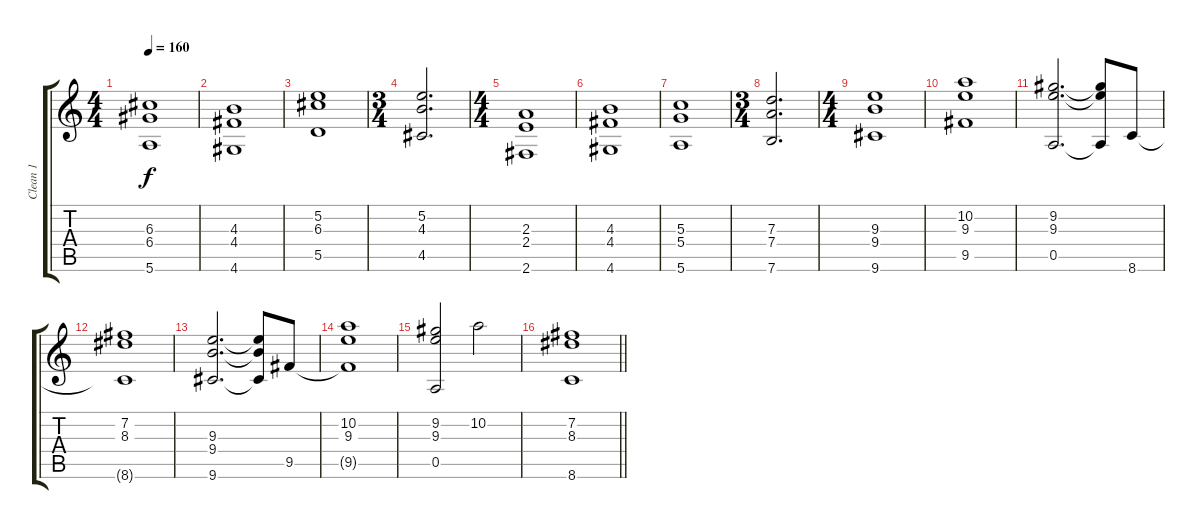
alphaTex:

\track ("Clean 1" "Clean 1") {instrument electricguitarclean}
\staff {score tabs}
\tuning (E4 B3 G3 D3 A2 E2) {hide}
\ts (4 4)
\tempo 160
\clef g2
\ks c
(6.3 6.4 5.6).1{dy f} |
(4.3 4.4 4.6).1 |
(5.2 6.3 5.5).1 |
\ts (3 4)
(5.2 4.3 4.5).2{d} |
\ts (4 4)
(2.3 2.4 2.6).1 |
(4.3 4.4 4.6).1 |
(5.3 5.4 5.6).1 |
\ts (3 4)
(7.3 7.4 7.6).2{d} |
\ts (4 4)
(9.3 9.4 9.6).1 |
(10.2 9.3 9.5).1 |
(9.2 9.3 0.5).2{d} (9.2{t} 9.3{t} 0.5{t}).8 8.6.8 |
(7.2 8.3 8.6{t}).1 |
(9.3 9.4 9.6).2{d} (9.3{t} 9.4{t} 9.6{t}).8 9.5.8 |
(10.2 9.3 9.5{t}).1 |
(9.2 9.3 0.5).2 10.2.2 |
\barLineRight lightlight
(7.2 8.3 8.6).1
